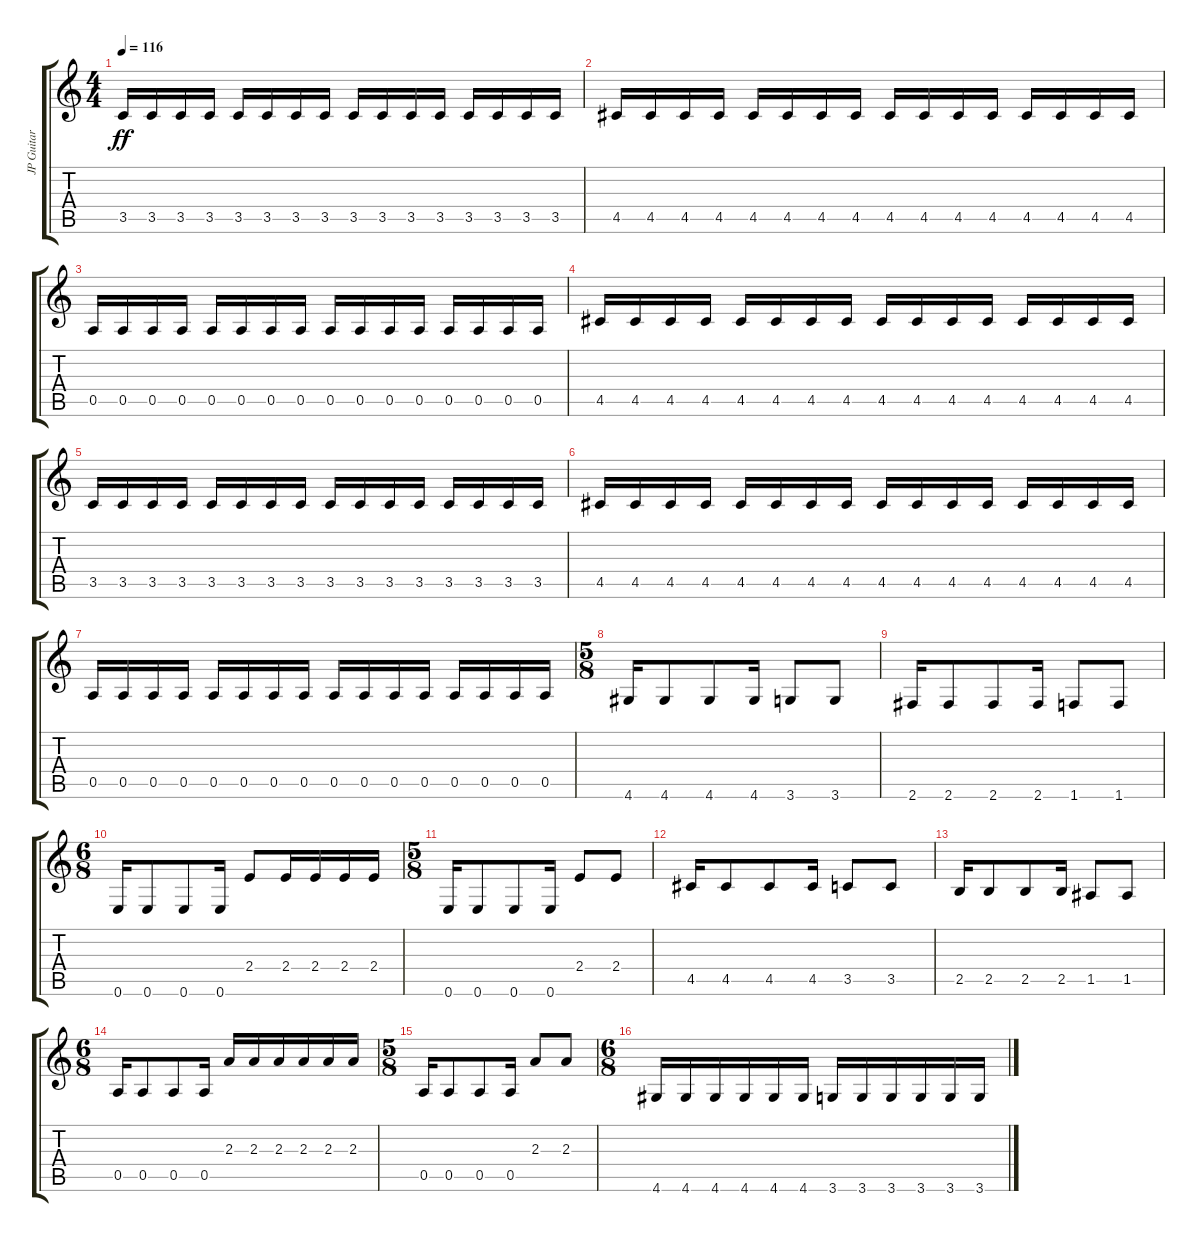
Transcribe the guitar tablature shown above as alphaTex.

\track ("JP Guitar 1" "JP Guitar ") {instrument distortionguitar}
\staff {score tabs}
\tuning (E4 B3 G3 D3 A2 E2) {hide}
\ts (4 4)
\tempo 116
\clef g2
\ks c
3.5.16{dy ff} 3.5.16 3.5.16 3.5.16 3.5.16 3.5.16 3.5.16 3.5.16 3.5.16 3.5.16 3.5.16 3.5.16 3.5.16 3.5.16 3.5.16 3.5.16 |
4.5.16 4.5.16 4.5.16 4.5.16 4.5.16 4.5.16 4.5.16 4.5.16 4.5.16 4.5.16 4.5.16 4.5.16 4.5.16 4.5.16 4.5.16 4.5.16 |
0.5.16 0.5.16 0.5.16 0.5.16 0.5.16 0.5.16 0.5.16 0.5.16 0.5.16 0.5.16 0.5.16 0.5.16 0.5.16 0.5.16 0.5.16 0.5.16 |
4.5.16 4.5.16 4.5.16 4.5.16 4.5.16 4.5.16 4.5.16 4.5.16 4.5.16 4.5.16 4.5.16 4.5.16 4.5.16 4.5.16 4.5.16 4.5.16 |
3.5.16 3.5.16 3.5.16 3.5.16 3.5.16 3.5.16 3.5.16 3.5.16 3.5.16 3.5.16 3.5.16 3.5.16 3.5.16 3.5.16 3.5.16 3.5.16 |
4.5.16 4.5.16 4.5.16 4.5.16 4.5.16 4.5.16 4.5.16 4.5.16 4.5.16 4.5.16 4.5.16 4.5.16 4.5.16 4.5.16 4.5.16 4.5.16 |
0.5.16 0.5.16 0.5.16 0.5.16 0.5.16 0.5.16 0.5.16 0.5.16 0.5.16 0.5.16 0.5.16 0.5.16 0.5.16 0.5.16 0.5.16 0.5.16 |
\ts (5 8)
4.6.16 4.6.8 4.6.8 4.6.16 3.6.8 3.6.8 |
2.6.16 2.6.8 2.6.8 2.6.16 1.6.8 1.6.8 |
\ts (6 8)
0.6.16 0.6.8 0.6.8 0.6.16 2.4.8 2.4.16 2.4.16 2.4.16 2.4.16 |
\ts (5 8)
0.6.16 0.6.8 0.6.8 0.6.16 2.4.8 2.4.8 |
4.5.16 4.5.8 4.5.8 4.5.16 3.5.8 3.5.8 |
2.5.16 2.5.8 2.5.8 2.5.16 1.5.8 1.5.8 |
\ts (6 8)
0.5.16 0.5.8 0.5.8 0.5.16 2.3.16 2.3.16 2.3.16 2.3.16 2.3.16 2.3.16 |
\ts (5 8)
0.5.16 0.5.8 0.5.8 0.5.16 2.3.8 2.3.8 |
\ts (6 8)
4.6.16 4.6.16 4.6.16 4.6.16 4.6.16 4.6.16 3.6.16 3.6.16 3.6.16 3.6.16 3.6.16 3.6.16
